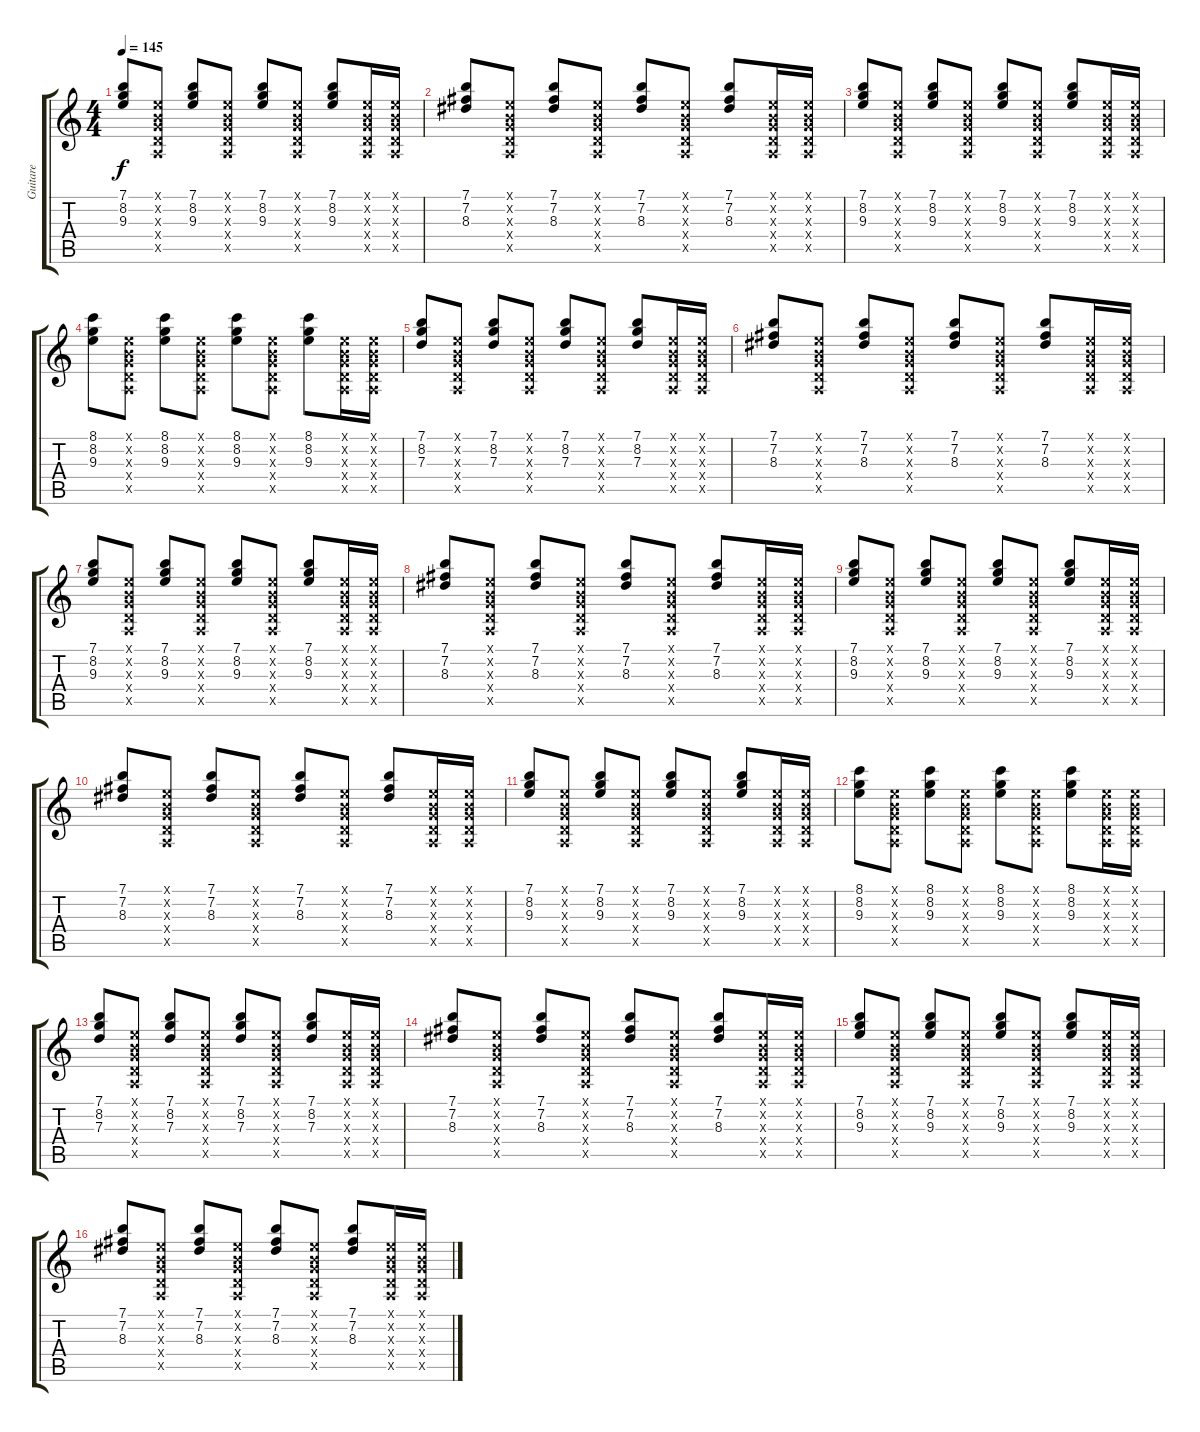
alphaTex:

\track ("Guitare" "Guitare") {instrument distortionguitar}
\staff {score tabs}
\tuning (E4 B3 G3 D3 A2 D2) {hide}
\ts (4 4)
\tempo 145
\clef g2
\ks c
(7.1 8.2 9.3).8{dy f} (0.1{x} 0.2{x} 0.3{x} 0.4{x} 0.5{x}).8 (7.1 8.2 9.3).8 (0.1{x} 0.2{x} 0.3{x} 0.4{x} 0.5{x}).8 (7.1 8.2 9.3).8 (0.1{x} 0.2{x} 0.3{x} 0.4{x} 0.5{x}).8 (7.1 8.2 9.3).8 (0.1{x} 0.2{x} 0.3{x} 0.4{x} 0.5{x}).16 (0.1{x} 0.2{x} 0.3{x} 0.4{x} 0.5{x}).16 |
(7.1 7.2 8.3).8 (0.1{x} 0.2{x} 0.3{x} 0.4{x} 0.5{x}).8 (7.1 7.2 8.3).8 (0.1{x} 0.2{x} 0.3{x} 0.4{x} 0.5{x}).8 (7.1 7.2 8.3).8 (0.1{x} 0.2{x} 0.3{x} 0.4{x} 0.5{x}).8 (7.1 7.2 8.3).8 (0.1{x} 0.2{x} 0.3{x} 0.4{x} 0.5{x}).16 (0.1{x} 0.2{x} 0.3{x} 0.4{x} 0.5{x}).16 |
(7.1 8.2 9.3).8 (0.1{x} 0.2{x} 0.3{x} 0.4{x} 0.5{x}).8 (7.1 8.2 9.3).8 (0.1{x} 0.2{x} 0.3{x} 0.4{x} 0.5{x}).8 (7.1 8.2 9.3).8 (0.1{x} 0.2{x} 0.3{x} 0.4{x} 0.5{x}).8 (7.1 8.2 9.3).8 (0.1{x} 0.2{x} 0.3{x} 0.4{x} 0.5{x}).16 (0.1{x} 0.2{x} 0.3{x} 0.4{x} 0.5{x}).16 |
(8.1 8.2 9.3).8 (0.1{x} 0.2{x} 0.3{x} 0.4{x} 0.5{x}).8 (8.1 8.2 9.3).8 (0.1{x} 0.2{x} 0.3{x} 0.4{x} 0.5{x}).8 (8.1 8.2 9.3).8 (0.1{x} 0.2{x} 0.3{x} 0.4{x} 0.5{x}).8 (8.1 8.2 9.3).8 (0.1{x} 0.2{x} 0.3{x} 0.4{x} 0.5{x}).16 (0.1{x} 0.2{x} 0.3{x} 0.4{x} 0.5{x}).16 |
(7.1 8.2 7.3).8 (0.1{x} 0.2{x} 0.3{x} 0.4{x} 0.5{x}).8 (7.1 8.2 7.3).8 (0.1{x} 0.2{x} 0.3{x} 0.4{x} 0.5{x}).8 (7.1 8.2 7.3).8 (0.1{x} 0.2{x} 0.3{x} 0.4{x} 0.5{x}).8 (7.1 8.2 7.3).8 (0.1{x} 0.2{x} 0.3{x} 0.4{x} 0.5{x}).16 (0.1{x} 0.2{x} 0.3{x} 0.4{x} 0.5{x}).16 |
(7.1 7.2 8.3).8 (0.1{x} 0.2{x} 0.3{x} 0.4{x} 0.5{x}).8 (7.1 7.2 8.3).8 (0.1{x} 0.2{x} 0.3{x} 0.4{x} 0.5{x}).8 (7.1 7.2 8.3).8 (0.1{x} 0.2{x} 0.3{x} 0.4{x} 0.5{x}).8 (7.1 7.2 8.3).8 (0.1{x} 0.2{x} 0.3{x} 0.4{x} 0.5{x}).16 (0.1{x} 0.2{x} 0.3{x} 0.4{x} 0.5{x}).16 |
(7.1 8.2 9.3).8 (0.1{x} 0.2{x} 0.3{x} 0.4{x} 0.5{x}).8 (7.1 8.2 9.3).8 (0.1{x} 0.2{x} 0.3{x} 0.4{x} 0.5{x}).8 (7.1 8.2 9.3).8 (0.1{x} 0.2{x} 0.3{x} 0.4{x} 0.5{x}).8 (7.1 8.2 9.3).8 (0.1{x} 0.2{x} 0.3{x} 0.4{x} 0.5{x}).16 (0.1{x} 0.2{x} 0.3{x} 0.4{x} 0.5{x}).16 |
(7.1 7.2 8.3).8 (0.1{x} 0.2{x} 0.3{x} 0.4{x} 0.5{x}).8 (7.1 7.2 8.3).8 (0.1{x} 0.2{x} 0.3{x} 0.4{x} 0.5{x}).8 (7.1 7.2 8.3).8 (0.1{x} 0.2{x} 0.3{x} 0.4{x} 0.5{x}).8 (7.1 7.2 8.3).8 (0.1{x} 0.2{x} 0.3{x} 0.4{x} 0.5{x}).16 (0.1{x} 0.2{x} 0.3{x} 0.4{x} 0.5{x}).16 |
(7.1 8.2 9.3).8 (0.1{x} 0.2{x} 0.3{x} 0.4{x} 0.5{x}).8 (7.1 8.2 9.3).8 (0.1{x} 0.2{x} 0.3{x} 0.4{x} 0.5{x}).8 (7.1 8.2 9.3).8 (0.1{x} 0.2{x} 0.3{x} 0.4{x} 0.5{x}).8 (7.1 8.2 9.3).8 (0.1{x} 0.2{x} 0.3{x} 0.4{x} 0.5{x}).16 (0.1{x} 0.2{x} 0.3{x} 0.4{x} 0.5{x}).16 |
(7.1 7.2 8.3).8 (0.1{x} 0.2{x} 0.3{x} 0.4{x} 0.5{x}).8 (7.1 7.2 8.3).8 (0.1{x} 0.2{x} 0.3{x} 0.4{x} 0.5{x}).8 (7.1 7.2 8.3).8 (0.1{x} 0.2{x} 0.3{x} 0.4{x} 0.5{x}).8 (7.1 7.2 8.3).8 (0.1{x} 0.2{x} 0.3{x} 0.4{x} 0.5{x}).16 (0.1{x} 0.2{x} 0.3{x} 0.4{x} 0.5{x}).16 |
(7.1 8.2 9.3).8 (0.1{x} 0.2{x} 0.3{x} 0.4{x} 0.5{x}).8 (7.1 8.2 9.3).8 (0.1{x} 0.2{x} 0.3{x} 0.4{x} 0.5{x}).8 (7.1 8.2 9.3).8 (0.1{x} 0.2{x} 0.3{x} 0.4{x} 0.5{x}).8 (7.1 8.2 9.3).8 (0.1{x} 0.2{x} 0.3{x} 0.4{x} 0.5{x}).16 (0.1{x} 0.2{x} 0.3{x} 0.4{x} 0.5{x}).16 |
(8.1 8.2 9.3).8 (0.1{x} 0.2{x} 0.3{x} 0.4{x} 0.5{x}).8 (8.1 8.2 9.3).8 (0.1{x} 0.2{x} 0.3{x} 0.4{x} 0.5{x}).8 (8.1 8.2 9.3).8 (0.1{x} 0.2{x} 0.3{x} 0.4{x} 0.5{x}).8 (8.1 8.2 9.3).8 (0.1{x} 0.2{x} 0.3{x} 0.4{x} 0.5{x}).16 (0.1{x} 0.2{x} 0.3{x} 0.4{x} 0.5{x}).16 |
(7.1 8.2 7.3).8 (0.1{x} 0.2{x} 0.3{x} 0.4{x} 0.5{x}).8 (7.1 8.2 7.3).8 (0.1{x} 0.2{x} 0.3{x} 0.4{x} 0.5{x}).8 (7.1 8.2 7.3).8 (0.1{x} 0.2{x} 0.3{x} 0.4{x} 0.5{x}).8 (7.1 8.2 7.3).8 (0.1{x} 0.2{x} 0.3{x} 0.4{x} 0.5{x}).16 (0.1{x} 0.2{x} 0.3{x} 0.4{x} 0.5{x}).16 |
(7.1 7.2 8.3).8 (0.1{x} 0.2{x} 0.3{x} 0.4{x} 0.5{x}).8 (7.1 7.2 8.3).8 (0.1{x} 0.2{x} 0.3{x} 0.4{x} 0.5{x}).8 (7.1 7.2 8.3).8 (0.1{x} 0.2{x} 0.3{x} 0.4{x} 0.5{x}).8 (7.1 7.2 8.3).8 (0.1{x} 0.2{x} 0.3{x} 0.4{x} 0.5{x}).16 (0.1{x} 0.2{x} 0.3{x} 0.4{x} 0.5{x}).16 |
(7.1 8.2 9.3).8 (0.1{x} 0.2{x} 0.3{x} 0.4{x} 0.5{x}).8 (7.1 8.2 9.3).8 (0.1{x} 0.2{x} 0.3{x} 0.4{x} 0.5{x}).8 (7.1 8.2 9.3).8 (0.1{x} 0.2{x} 0.3{x} 0.4{x} 0.5{x}).8 (7.1 8.2 9.3).8 (0.1{x} 0.2{x} 0.3{x} 0.4{x} 0.5{x}).16 (0.1{x} 0.2{x} 0.3{x} 0.4{x} 0.5{x}).16 |
(7.1 7.2 8.3).8 (0.1{x} 0.2{x} 0.3{x} 0.4{x} 0.5{x}).8 (7.1 7.2 8.3).8 (0.1{x} 0.2{x} 0.3{x} 0.4{x} 0.5{x}).8 (7.1 7.2 8.3).8 (0.1{x} 0.2{x} 0.3{x} 0.4{x} 0.5{x}).8 (7.1 7.2 8.3).8 (0.1{x} 0.2{x} 0.3{x} 0.4{x} 0.5{x}).16 (0.1{x} 0.2{x} 0.3{x} 0.4{x} 0.5{x}).16
